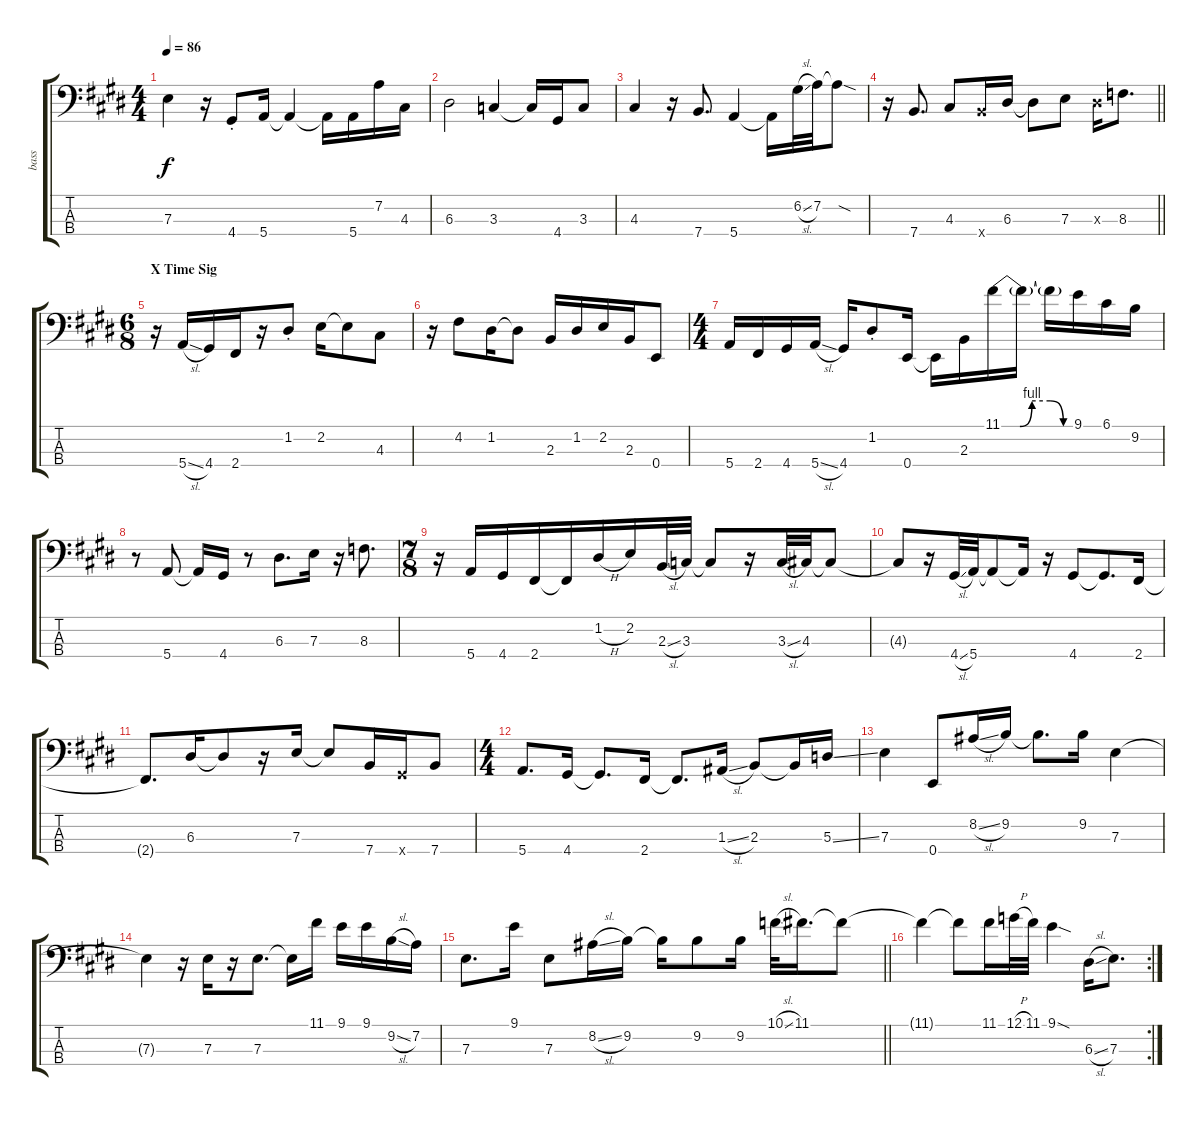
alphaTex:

\track ("bass" "bass") {instrument fretlessbass}
\staff {score tabs}
\tuning (G2 D2 A1 E1) {hide}
\ts (4 4)
\tempo 86
\clef f4
\ks e
7.3{t}.4{dy f} r.16 4.4{st}.8 5.4.16 5.4{t}.4 5.4{t}.16 5.4.16 7.2.16 4.3.16 |
6.3.2 3.3.4 3.3{t}.16 4.4.16 3.3.8 |
4.3.4 r.16 7.4.8{d} 5.4.4 5.4{t}.16 6.2{sl}.32 7.2.32 7.2{sod t}.8 |
\barLineRight lightlight
r.16 7.4.8{d} 4.3.8 7.4{x}.16 6.3.16 6.3{t}.8 7.3.8 6.3{x}.16 8.3.8{d} |
\ts (6 8)
\section ("" "X Time Sig")
r.16 5.4{sl}.16 4.4.16 2.4.16 r.16 1.2{st}.8 2.2.16 2.2{t}.8 4.3.8 |
r.16 4.2.8 1.2.16 1.2{t}.8 2.3.16 1.2.16 2.2.16 2.3.16 0.4.8 |
\ts (4 4)
5.4.16 2.4.16 4.4.16 5.4{sl}.16 4.4.16 1.2{st}.8 0.4.16 0.4{t}.16 2.3.16 11.1{be (custom 0 0 15 0 25 4 40 4 51 0 60 0)}.16 11.1{t}.16 11.1{t}.16 9.1.16 6.1.16 9.2.16 |
r.8 5.4.8 5.4{t}.16 4.4.16 r.8 6.3.8{d} 7.3.16 r.16 8.3.8{d} |
\ts (7 8)
r.16 5.4.16 4.4.16 2.4.16 2.4{t}.16 1.2{h}.16 2.2.16 2.3{sl}.32 3.3.32 3.3{t}.8 r.16 3.3{sl}.32 4.3.32 4.3{t}.8 |
4.3{t}.8 r.16 4.4{sl}.32 5.4.32 5.4{t}.8 5.4{t}.16 r.16 4.4.8 4.4{t}.8{d} 2.4.16 |
2.4{t}.8{d} 6.3.16 6.3{t}.8 r.16 7.3.16 7.3{t}.8 7.4.16 4.4{x}.16 7.4.8 |
\ts (4 4)
5.4.8{d} 4.4.16 4.4{t}.8{d} 2.4.16 2.4{t}.8{d} 1.3{sl}.16 2.3.8 2.3{t}.16 5.3{ss}.16 |
7.3.4 0.4.8 8.2{sl}.16 9.2.16 9.2{t}.8{d} 9.2.16 7.3.4 |
7.3{t}.4 r.16 7.3.16 r.16 7.3.8{d} 7.3{t}.16 11.1.16 9.1.16 9.1.16 9.2{sl}.16 7.2.16 |
\barLineRight lightlight
7.3.8{d} 9.1.16 7.3.8 8.2{sl}.16 9.2.16 9.2{t}.16 9.2.8 9.2.16 10.1{sl}.32 11.1.16{d} 11.1{t}.8 |
\rc 2
\section ("" "")
11.1{t}.4 11.1{t}.8 11.1.16 12.1{h}.32 11.1.32 9.1{sod}.4 6.3{sl}.16 7.3.8{d}
